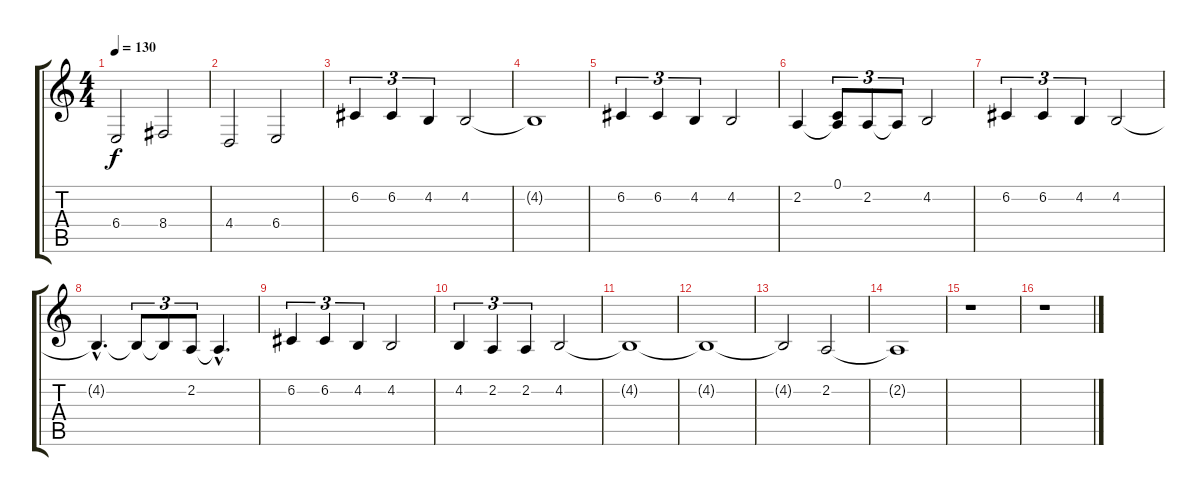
\track ("           Vocal choir" "          ") {instrument choiraahs}
\staff {score tabs}
\tuning (C4 G3 Eb3 Bb2 F2 C2) {hide}
\ts (4 4)
\tempo 130
\clef g2
\ks c
6.4.2{dy f} 8.4.2 |
4.4.2 6.4.2 |
6.2.4{tu (3 2)} 6.2.4{tu (3 2)} 4.2.4{tu (3 2)} 4.2.2 |
4.2{t}.1 |
6.2.4{tu (3 2)} 6.2.4{tu (3 2)} 4.2.4{tu (3 2)} 4.2.2 |
2.2.4 (0.1 2.2{t}).8{tu (3 2)} 2.2.8{tu (3 2)} 2.2{t}.8{tu (3 2)} 4.2.2 |
6.2.4{tu (3 2)} 6.2.4{tu (3 2)} 4.2.4{tu (3 2)} 4.2.2 |
4.2{hac t}.4{d} 4.2{t}.8{tu (3 2)} 4.2{t}.8{tu (3 2)} 2.2.8{tu (3 2)} 2.2{hac t}.4{d} |
6.2.4{tu (3 2)} 6.2.4{tu (3 2)} 4.2.4{tu (3 2)} 4.2.2 |
4.2.4{tu (3 2)} 2.2.4{tu (3 2)} 2.2.4{tu (3 2)} 4.2.2 |
4.2{t}.1 |
4.2{t}.1 |
4.2{t}.2 2.2.2 |
2.2{t}.1 |
r.1 |
r.1
